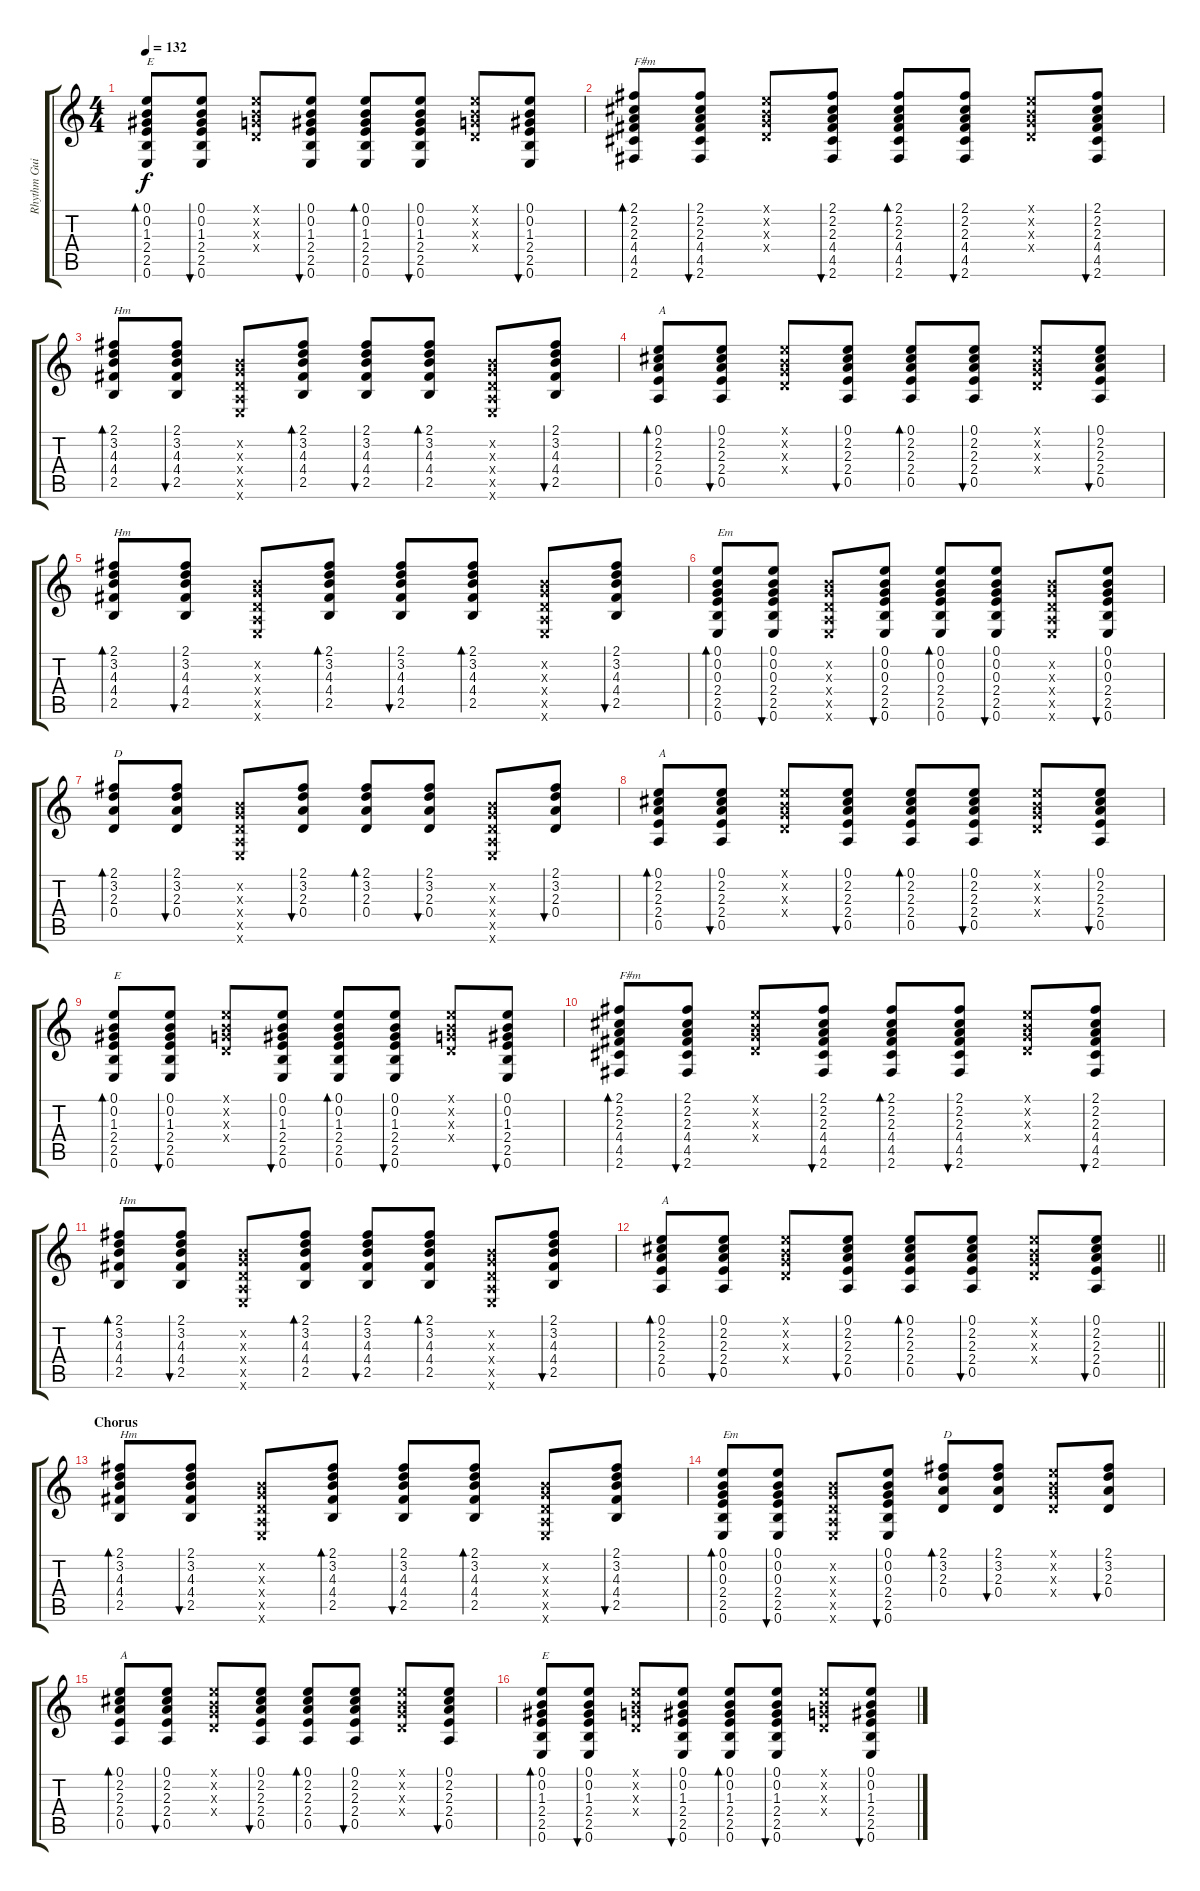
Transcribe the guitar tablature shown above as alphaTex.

\track ("Rhythm Guitar" "Rhythm Gui") {instrument acousticguitarsteel}
\staff {score tabs}
\tuning (E4 B3 G3 D3 A2 E2) {hide}
\ts (4 4)
\tempo 132
\clef g2
\ks c
(0.1 0.2 1.3 2.4 2.5 0.6).8{bd 60 txt "E" dy f} (0.1 0.2 1.3 2.4 2.5 0.6).8{bu 60} (0.1{x} 0.2{x} 0.3{x} 0.4{x}).8 (0.1 0.2 1.3 2.4 2.5 0.6).8{bu 60} (0.1 0.2 1.3 2.4 2.5 0.6).8{bd 60} (0.1 0.2 1.3 2.4 2.5 0.6).8{bu 60} (0.1{x} 0.2{x} 0.3{x} 0.4{x}).8 (0.1 0.2 1.3 2.4 2.5 0.6).8{bu 60} |
(2.1 2.2 2.3 4.4 4.5 2.6).8{bd 60 txt "F#m"} (2.1 2.2 2.3 4.4 4.5 2.6).8{bu 60} (0.1{x} 0.2{x} 0.3{x} 0.4{x}).8 (2.1 2.2 2.3 4.4 4.5 2.6).8{bu 60} (2.1 2.2 2.3 4.4 4.5 2.6).8{bd 60} (2.1 2.2 2.3 4.4 4.5 2.6).8{bu 60} (0.1{x} 0.2{x} 0.3{x} 0.4{x}).8 (2.1 2.2 2.3 4.4 4.5 2.6).8{bu 60} |
(2.1 3.2 4.3 4.4 2.5).8{bd 60 txt "Hm"} (2.1 3.2 4.3 4.4 2.5).8{bu 60} (0.2{x} 0.3{x} 0.4{x} 0.5{x} 0.6{x}).8 (2.1 3.2 4.3 4.4 2.5).8{bd 60} (2.1 3.2 4.3 4.4 2.5).8{bu 60} (2.1 3.2 4.3 4.4 2.5).8{bd 60} (0.2{x} 0.3{x} 0.4{x} 0.5{x} 0.6{x}).8 (2.1 3.2 4.3 4.4 2.5).8{bu 60} |
(0.1 2.2 2.3 2.4 0.5).8{bd 60 txt "A"} (0.1 2.2 2.3 2.4 0.5).8{bu 60} (0.1{x} 0.2{x} 0.3{x} 0.4{x}).8 (0.1 2.2 2.3 2.4 0.5).8{bu 60} (0.1 2.2 2.3 2.4 0.5).8{bd 60} (0.1 2.2 2.3 2.4 0.5).8{bu 60} (0.1{x} 0.2{x} 0.3{x} 0.4{x}).8 (0.1 2.2 2.3 2.4 0.5).8{bu 60} |
(2.1 3.2 4.3 4.4 2.5).8{bd 60 txt "Hm"} (2.1 3.2 4.3 4.4 2.5).8{bu 60} (0.2{x} 0.3{x} 0.4{x} 0.5{x} 0.6{x}).8 (2.1 3.2 4.3 4.4 2.5).8{bd 60} (2.1 3.2 4.3 4.4 2.5).8{bu 60} (2.1 3.2 4.3 4.4 2.5).8{bd 60} (0.2{x} 0.3{x} 0.4{x} 0.5{x} 0.6{x}).8 (2.1 3.2 4.3 4.4 2.5).8{bu 60} |
(0.1 0.2 0.3 2.4 2.5 0.6).8{bd 60 txt "Em"} (0.1 0.2 0.3 2.4 2.5 0.6).8{bu 60} (0.2{x} 0.3{x} 0.4{x} 0.5{x} 0.6{x}).8 (0.1 0.2 0.3 2.4 2.5 0.6).8{bu 60} (0.1 0.2 0.3 2.4 2.5 0.6).8{bd 60} (0.1 0.2 0.3 2.4 2.5 0.6).8{bu 60} (0.2{x} 0.3{x} 0.4{x} 0.5{x} 0.6{x}).8 (0.1 0.2 0.3 2.4 2.5 0.6).8{bu 60} |
(2.1 3.2 2.3 0.4).8{bd 60 txt "D"} (2.1 3.2 2.3 0.4).8{bu 60} (0.2{x} 0.3{x} 0.4{x} 0.5{x} 0.6{x}).8 (2.1 3.2 2.3 0.4).8{bu 60} (2.1 3.2 2.3 0.4).8{bd 60} (2.1 3.2 2.3 0.4).8{bu 60} (0.2{x} 0.3{x} 0.4{x} 0.5{x} 0.6{x}).8 (2.1 3.2 2.3 0.4).8{bu 60} |
(0.1 2.2 2.3 2.4 0.5).8{bd 60 txt "A"} (0.1 2.2 2.3 2.4 0.5).8{bu 60} (0.1{x} 0.2{x} 0.3{x} 0.4{x}).8 (0.1 2.2 2.3 2.4 0.5).8{bu 60} (0.1 2.2 2.3 2.4 0.5).8{bd 60} (0.1 2.2 2.3 2.4 0.5).8{bu 60} (0.1{x} 0.2{x} 0.3{x} 0.4{x}).8 (0.1 2.2 2.3 2.4 0.5).8{bu 60} |
(0.1 0.2 1.3 2.4 2.5 0.6).8{bd 60 txt "E"} (0.1 0.2 1.3 2.4 2.5 0.6).8{bu 60} (0.1{x} 0.2{x} 0.3{x} 0.4{x}).8 (0.1 0.2 1.3 2.4 2.5 0.6).8{bu 60} (0.1 0.2 1.3 2.4 2.5 0.6).8{bd 60} (0.1 0.2 1.3 2.4 2.5 0.6).8{bu 60} (0.1{x} 0.2{x} 0.3{x} 0.4{x}).8 (0.1 0.2 1.3 2.4 2.5 0.6).8{bu 60} |
(2.1 2.2 2.3 4.4 4.5 2.6).8{bd 60 txt "F#m"} (2.1 2.2 2.3 4.4 4.5 2.6).8{bu 60} (0.1{x} 0.2{x} 0.3{x} 0.4{x}).8 (2.1 2.2 2.3 4.4 4.5 2.6).8{bu 60} (2.1 2.2 2.3 4.4 4.5 2.6).8{bd 60} (2.1 2.2 2.3 4.4 4.5 2.6).8{bu 60} (0.1{x} 0.2{x} 0.3{x} 0.4{x}).8 (2.1 2.2 2.3 4.4 4.5 2.6).8{bu 60} |
(2.1 3.2 4.3 4.4 2.5).8{bd 60 txt "Hm"} (2.1 3.2 4.3 4.4 2.5).8{bu 60} (0.2{x} 0.3{x} 0.4{x} 0.5{x} 0.6{x}).8 (2.1 3.2 4.3 4.4 2.5).8{bd 60} (2.1 3.2 4.3 4.4 2.5).8{bu 60} (2.1 3.2 4.3 4.4 2.5).8{bd 60} (0.2{x} 0.3{x} 0.4{x} 0.5{x} 0.6{x}).8 (2.1 3.2 4.3 4.4 2.5).8{bu 60} |
\barLineRight lightlight
(0.1 2.2 2.3 2.4 0.5).8{bd 60 txt "A"} (0.1 2.2 2.3 2.4 0.5).8{bu 60} (0.1{x} 0.2{x} 0.3{x} 0.4{x}).8 (0.1 2.2 2.3 2.4 0.5).8{bu 60} (0.1 2.2 2.3 2.4 0.5).8{bd 60} (0.1 2.2 2.3 2.4 0.5).8{bu 60} (0.1{x} 0.2{x} 0.3{x} 0.4{x}).8 (0.1 2.2 2.3 2.4 0.5).8{bu 60} |
\section ("" "Chorus")
(2.1 3.2 4.3 4.4 2.5).8{bd 60 txt "Hm"} (2.1 3.2 4.3 4.4 2.5).8{bu 60} (0.2{x} 0.3{x} 0.4{x} 0.5{x} 0.6{x}).8 (2.1 3.2 4.3 4.4 2.5).8{bd 60} (2.1 3.2 4.3 4.4 2.5).8{bu 60} (2.1 3.2 4.3 4.4 2.5).8{bd 60} (0.2{x} 0.3{x} 0.4{x} 0.5{x} 0.6{x}).8 (2.1 3.2 4.3 4.4 2.5).8{bu 60} |
(0.1 0.2 0.3 2.4 2.5 0.6).8{bd 60 txt "Em"} (0.1 0.2 0.3 2.4 2.5 0.6).8{bu 60} (0.2{x} 0.3{x} 0.4{x} 0.5{x} 0.6{x}).8 (0.1 0.2 0.3 2.4 2.5 0.6).8{bu 60} (2.1 3.2 2.3 0.4).8{bd 60 txt "D"} (2.1 3.2 2.3 0.4).8{bu 60} (0.1{x} 0.2{x} 0.3{x} 0.4{x}).8 (2.1 3.2 2.3 0.4).8{bu 60} |
(0.1 2.2 2.3 2.4 0.5).8{bd 60 txt "A"} (0.1 2.2 2.3 2.4 0.5).8{bu 60} (0.1{x} 0.2{x} 0.3{x} 0.4{x}).8 (0.1 2.2 2.3 2.4 0.5).8{bu 60} (0.1 2.2 2.3 2.4 0.5).8{bd 60} (0.1 2.2 2.3 2.4 0.5).8{bu 60} (0.1{x} 0.2{x} 0.3{x} 0.4{x}).8 (0.1 2.2 2.3 2.4 0.5).8{bu 60} |
(0.1 0.2 1.3 2.4 2.5 0.6).8{bd 60 txt "E"} (0.1 0.2 1.3 2.4 2.5 0.6).8{bu 60} (0.1{x} 0.2{x} 0.3{x} 0.4{x}).8 (0.1 0.2 1.3 2.4 2.5 0.6).8{bu 60} (0.1 0.2 1.3 2.4 2.5 0.6).8{bd 60} (0.1 0.2 1.3 2.4 2.5 0.6).8{bu 60} (0.1{x} 0.2{x} 0.3{x} 0.4{x}).8 (0.1 0.2 1.3 2.4 2.5 0.6).8{bu 60}
